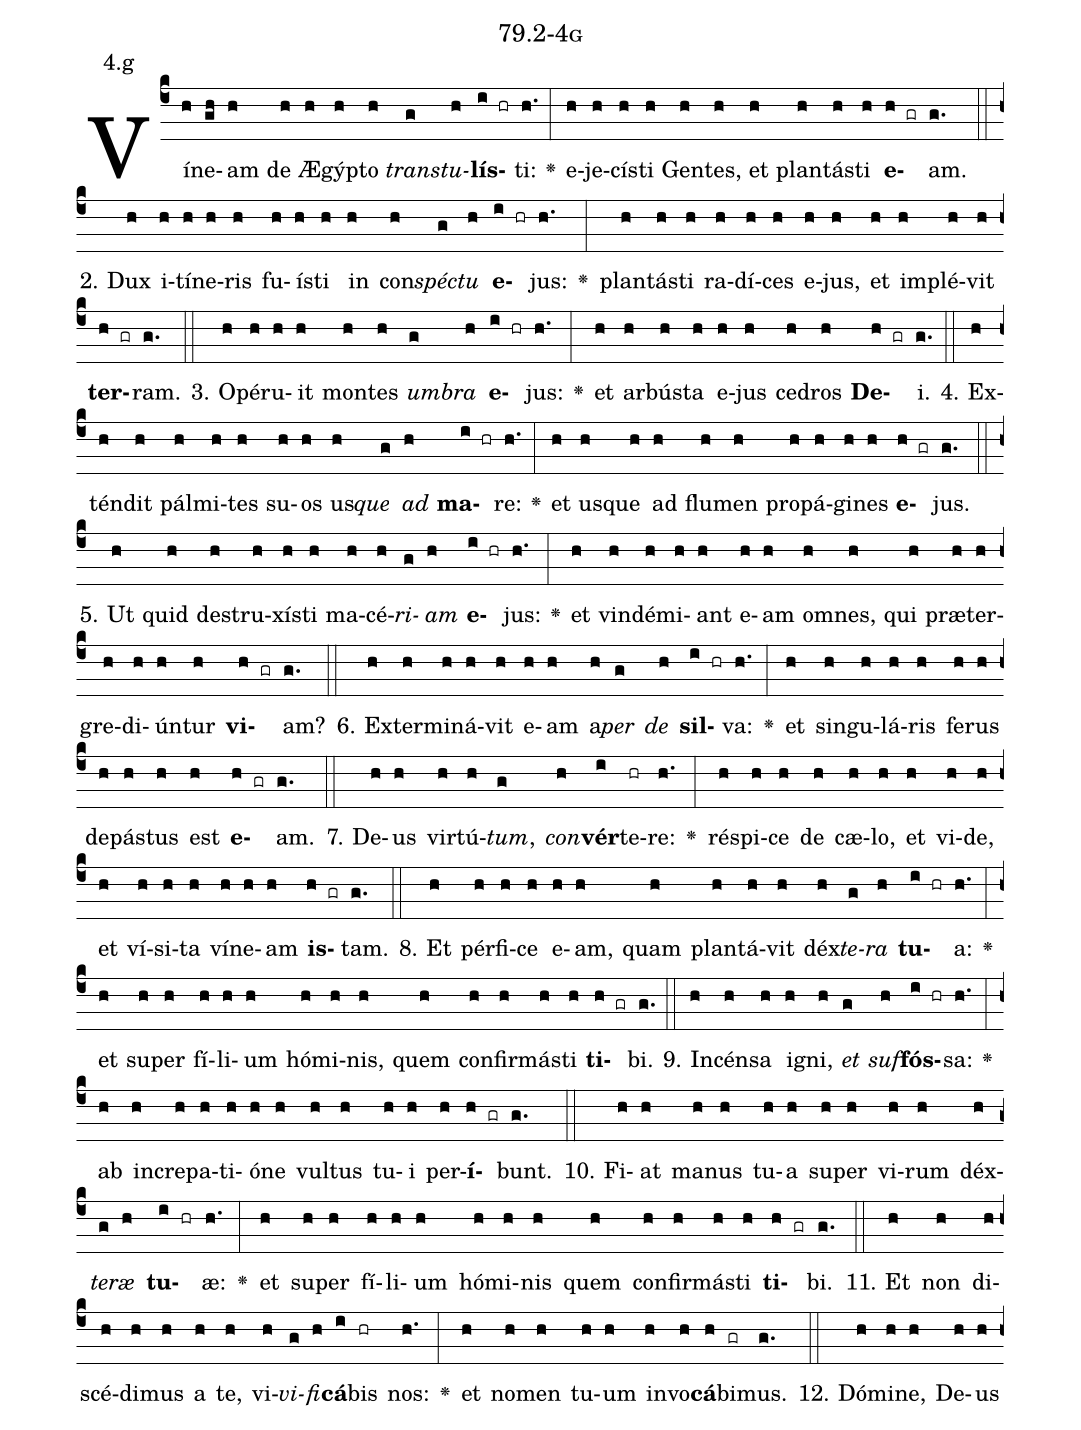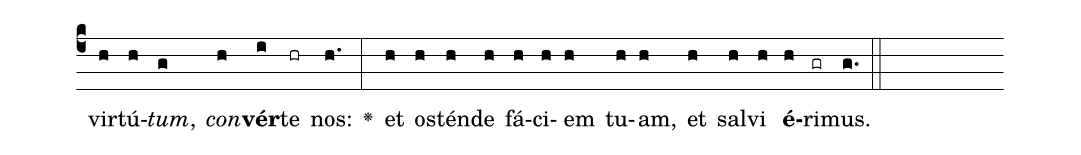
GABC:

name: 79.2-4g;
annotation: 4.g;
%%
(c4)Ví(h)ne(gh)am(h) de(h) Æ(h)gýp(h)to(h) <i>trans</i>(g)<i>tu</i>(h)<b>lís</b>(i hr)ti:(h.) <v>\greheightstar</v>(:) e(h)je(h)cís(h)ti(h) Gen(h)tes,(h) et(h) plan(h)tás(h)ti(h) <b>e</b>(h gr)am.(g.) (::)
2. Dux(h) i(h)tí(h)ne(h)ris(h) fu(h)ís(h)ti(h) in(h) con(h)<i>spéc</i>(g)<i>tu</i>(h) <b>e</b>(i hr)jus:(h.) <v>\greheightstar</v>(:) plan(h)tás(h)ti(h) ra(h)dí(h)ces(h) e(h)jus,(h) et(h) im(h)plé(h)vit(h) <b>ter</b>(h gr)ram.(g.) (::)
3. O(h)pé(h)ru(h)it(h) mon(h)tes(h) <i>um</i>(g)<i>bra</i>(h) <b>e</b>(i hr)jus:(h.) <v>\greheightstar</v>(:) et(h) ar(h)bús(h)ta(h) e(h)jus(h) ce(h)dros(h) <b>De</b>(h gr)i.(g.) (::)
4. Ex(h)tén(h)dit(h) pál(h)mi(h)tes(h) su(h)os(h) us(h)<i>que</i>(g) <i>ad</i>(h) <b>ma</b>(i hr)re:(h.) <v>\greheightstar</v>(:) et(h) us(h)que(h) ad(h) flu(h)men(h) pro(h)pá(h)gi(h)nes(h) <b>e</b>(h gr)jus.(g.) (::)
5. Ut(h) quid(h) de(h)stru(h)xís(h)ti(h) ma(h)cé(h)<i>ri</i>(g)<i>am</i>(h) <b>e</b>(i hr)jus:(h.) <v>\greheightstar</v>(:) et(h) vin(h)dé(h)mi(h)ant(h) e(h)am(h) om(h)nes,(h) qui(h) præ(h)ter(h)gre(h)di(h)ún(h)tur(h) <b>vi</b>(h gr)am?(g.) (::)
6. Ex(h)ter(h)mi(h)ná(h)vit(h) e(h)am(h) a(h)<i>per</i>(g) <i>de</i>(h) <b>sil</b>(i hr)va:(h.) <v>\greheightstar</v>(:) et(h) sin(h)gu(h)lá(h)ris(h) fe(h)rus(h) de(h)pás(h)tus(h) est(h) <b>e</b>(h gr)am.(g.) (::)
7. De(h)us(h) vir(h)tú(h)<i>tum</i>,(g) <i>con</i>(h)<b>vér</b>(i)te(hr)re:(h.) <v>\greheightstar</v>(:) ré(h)spi(h)ce(h) de(h) cæ(h)lo,(h) et(h) vi(h)de,(h) et(h) ví(h)si(h)ta(h) ví(h)ne(h)am(h) <b>is</b>(h gr)tam.(g.) (::)
8. Et(h) pér(h)fi(h)ce(h) e(h)am,(h) quam(h) plan(h)tá(h)vit(h) déx(h)<i>te</i>(g)<i>ra</i>(h) <b>tu</b>(i hr)a:(h.) <v>\greheightstar</v>(:) et(h) su(h)per(h) fí(h)li(h)um(h) hó(h)mi(h)nis,(h) quem(h) con(h)fir(h)más(h)ti(h) <b>ti</b>(h gr)bi.(g.) (::)
9. In(h)cén(h)sa(h) i(h)gni,(h) <i>et</i>(g) <i>suf</i>(h)<b>fós</b>(i hr)sa:(h.) <v>\greheightstar</v>(:) ab(h) in(h)cre(h)pa(h)ti(h)ó(h)ne(h) vul(h)tus(h) tu(h)i(h) per(h)<b>í</b>(h gr)bunt.(g.) (::)
10. Fi(h)at(h) ma(h)nus(h) tu(h)a(h) su(h)per(h) vi(h)rum(h) déx(h)<i>te</i>(g)<i>ræ</i>(h) <b>tu</b>(i hr)æ:(h.) <v>\greheightstar</v>(:) et(h) su(h)per(h) fí(h)li(h)um(h) hó(h)mi(h)nis(h) quem(h) con(h)fir(h)más(h)ti(h) <b>ti</b>(h gr)bi.(g.) (::)
11. Et(h) non(h) di(h)scé(h)di(h)mus(h) a(h) te,(h) vi(h)<i>vi</i>(g)<i>fi</i>(h)<b>cá</b>(i)bis(hr) nos:(h.) <v>\greheightstar</v>(:) et(h) no(h)men(h) tu(h)um(h) in(h)vo(h)<b>cá</b>(h)bi(gr)mus.(g.) (::)
12. Dó(h)mi(h)ne,(h) De(h)us(h) vir(h)tú(h)<i>tum</i>,(g) <i>con</i>(h)<b>vér</b>(i)te(hr) nos:(h.) <v>\greheightstar</v>(:) et(h) os(h)tén(h)de(h) fá(h)ci(h)em(h) tu(h)am,(h) et(h) sal(h)vi(h) <b>é</b>(h)ri(gr)mus.(g.) (::)
